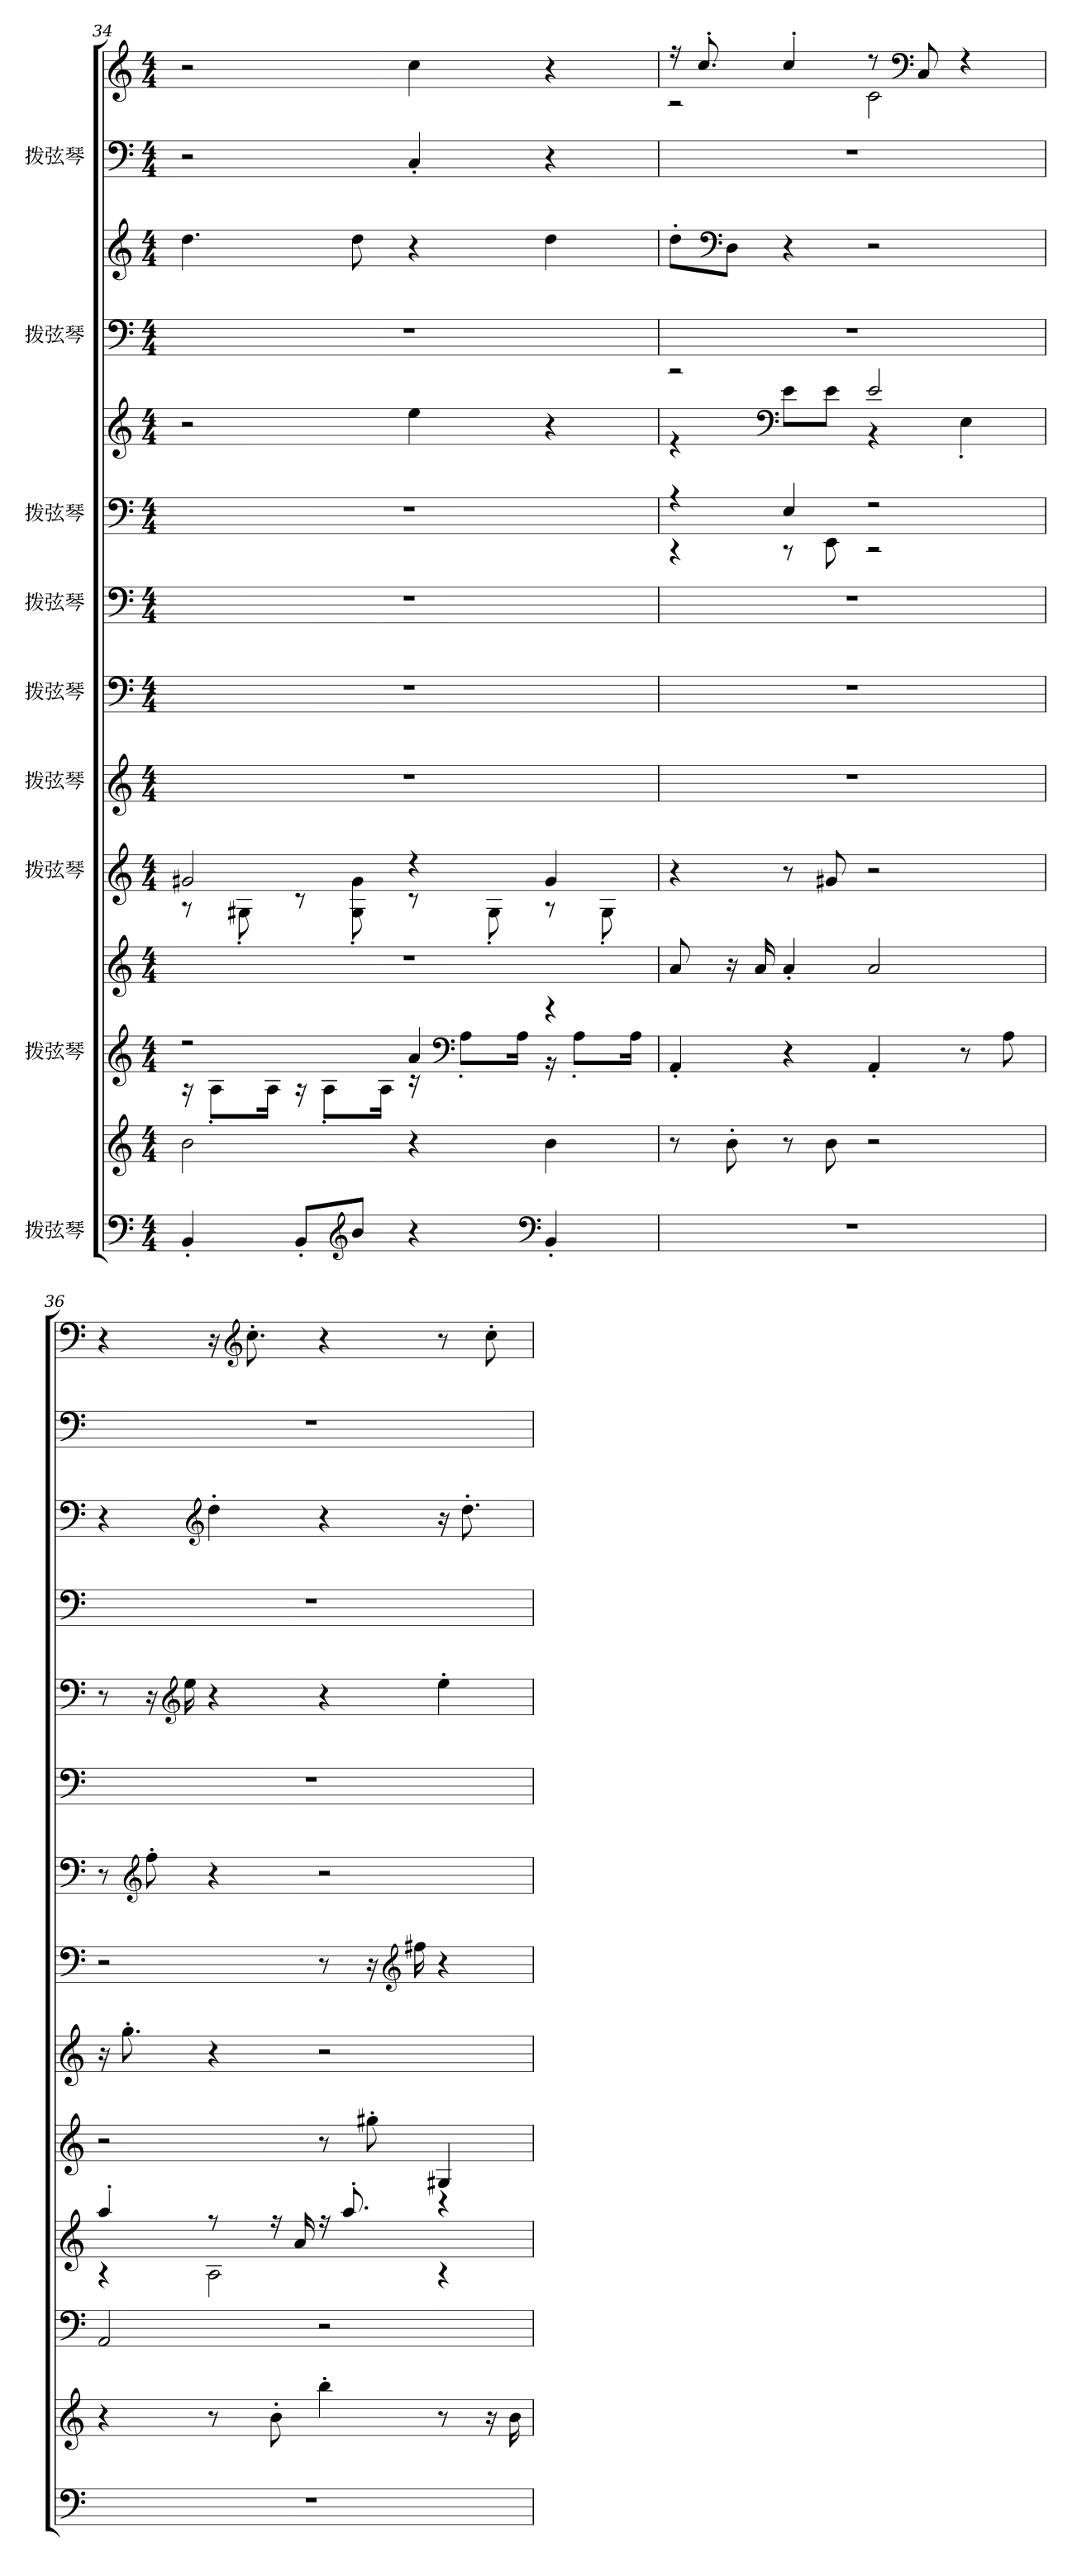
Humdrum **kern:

**kern	**kern	**kern	**kern	**kern	**kern	**kern	**kern	**kern	**kern	**kern	**kern	**kern	**kern
*part9	*part9	*part8	*part8	*part7	*part6	*part5	*part4	*part3	*part3	*part2	*part2	*part1	*part1
*staff14	*staff13	*staff12	*staff11	*staff10	*staff9	*staff8	*staff7	*staff6	*staff5	*staff4	*staff3	*staff2	*staff1
*I"拨弦琴	*	*I"拨弦琴	*	*I"拨弦琴	*I"拨弦琴	*I"拨弦琴	*I"拨弦琴	*I"拨弦琴	*	*I"拨弦琴	*	*I"拨弦琴	*
!!LO:PB:g=z
*clefF4	*clefG2	*clefG2	*clefG2	*clefG2	*clefG2	*clefF4	*clefF4	*clefF4	*clefG2	*clefF4	*clefG2	*clefF4	*clefG2
*k[]	*k[]	*k[]	*k[]	*k[]	*k[]	*k[]	*k[]	*k[]	*k[]	*k[]	*k[]	*k[]	*k[]
*M4/4	*M4/4	*M4/4	*M4/4	*M4/4	*M4/4	*M4/4	*M4/4	*M4/4	*M4/4	*M4/4	*M4/4	*M4/4	*M4/4
=34	=34	=34	=34	=34	=34	=34	=34	=34	=34	=34	=34	=34	=34
*	*	*^	*	*^	*	*	*	*	*	*	*	*	*
4BB'/	2b\	2r	16r	1r	2g#X/	8r	1r	1r	1r	1r	2r	1r	4.dd\	2r	2r
.	.	.	8A'\L	.	.	.	.	.	.	.	.	.	.	.	.
.	.	.	.	.	.	8G#X'\	.	.	.	.	.	.	.	.	.
.	.	.	16A\Jk	.	.	.	.	.	.	.	.	.	.	.	.
8BB'/L	.	.	16r	.	.	8r	.	.	.	.	.	.	.	.	.
.	.	.	8A'\L	.	.	.	.	.	.	.	.	.	.	.	.
*clefG2	*	*	*	*	*	*	*	*	*	*	*	*	*	*	*
8b/J	.	.	.	.	.	8G#\' 8g#\'	.	.	.	.	.	.	8dd\	.	.
.	.	.	16A\Jk	.	.	.	.	.	.	.	.	.	.	.	.
4r	4r	4a/	16r	.	4r	8r	.	.	.	.	4ee\	.	4r	4C'/	4cc\
*	*	*clefF4	*	*	*	*	*	*	*	*	*	*	*	*	*
.	.	.	8A'\L	.	.	.	.	.	.	.	.	.	.	.	.
.	.	.	.	.	.	8G#'\	.	.	.	.	.	.	.	.	.
.	.	.	16A\Jk	.	.	.	.	.	.	.	.	.	.	.	.
*clefF4	*	*	*	*	*	*	*	*	*	*	*	*	*	*	*
4BB'/	4b\	4r	16r	.	4g#/	8r	.	.	.	.	4r	.	4dd\	4r	4r
.	.	.	8A'\L	.	.	.	.	.	.	.	.	.	.	.	.
.	.	.	.	.	.	8G#'\	.	.	.	.	.	.	.	.	.
.	.	.	16A\Jk	.	.	.	.	.	.	.	.	.	.	.	.
*	*	*v	*v	*	*v	*v	*	*	*	*	*	*	*	*	*
=35	=35	=35	=35	=35	=35	=35	=35	=35	=35	=35	=35	=35	=35
*	*	*	*	*	*	*	*	*^	*^	*	*	*	*^
1r	8r	4AA'/	8a/	4r	1r	1r	1r	4r	4r	2r	4r	1r	8dd'\L	1r	16r	2r
.	.	.	.	.	.	.	.	.	.	.	.	.	.	.	8.cc'/	.
*	*	*	*	*	*	*	*	*	*	*	*	*	*clefF4	*	*	*
.	8b'\	.	16r	.	.	.	.	.	.	.	.	.	8D\J	.	.	.
.	.	.	16a/	.	.	.	.	.	.	.	.	.	.	.	.	.
*	*	*	*	*	*	*	*	*	*	*clefF4	*	*	*	*	*	*
.	8r	4r	4a'/	8r	.	.	.	4E/	8r	.	8e\L	.	4r	.	4cc'/	.
.	8b\	.	.	8g#X/	.	.	.	.	8EE\	.	8e\J	.	.	.	.	.
.	2r	4AA'/	2a/	2r	.	.	.	2r	2r	2e/	4r	.	2r	.	8r	2c\
*	*	*	*	*	*	*	*	*	*	*	*	*	*	*	*clefF4	*
.	.	.	.	.	.	.	.	.	.	.	.	.	.	.	8C/	.
.	.	8r	.	.	.	.	.	.	.	.	4E'\	.	.	.	4r	.
.	.	8A\	.	.	.	.	.	.	.	.	.	.	.	.	.	.
*	*	*	*	*	*	*	*	*v	*v	*	*	*	*	*	*v	*v
*	*	*	*	*	*	*	*	*	*v	*v	*	*	*	*
!!LO:PB:g=z
=36	=36	=36	=36	=36	=36	=36	=36	=36	=36	=36	=36	=36	=36
*	*	*	*^	*	*	*	*	*	*	*	*	*	*
1r	4r	2AA/	4aa'/	4r	2r	16r	2r	8r	1r	8r	1r	4r	1r	4r
.	.	.	.	.	.	8.gg'\	.	.	.	.	.	.	.	.
*	*	*	*	*	*	*	*	*clefG2	*	*	*	*	*	*
.	.	.	.	.	.	.	.	8ff'\	.	16r	.	.	.	.
*	*	*	*	*	*	*	*	*	*	*clefG2	*	*	*	*
.	.	.	.	.	.	.	.	.	.	16ee\	.	.	.	.
*	*	*	*	*	*	*	*	*	*	*	*	*clefG2	*	*
.	8r	.	8r	2A\	.	4r	.	4r	.	4r	.	4dd'\	.	16r
*	*	*	*	*	*	*	*	*	*	*	*	*	*	*clefG2
.	.	.	.	.	.	.	.	.	.	.	.	.	.	8.cc'\
.	8b'\	.	16r	.	.	.	.	.	.	.	.	.	.	.
.	.	.	16a/	.	.	.	.	.	.	.	.	.	.	.
.	4bb'\	2r	16r	.	8r	2r	8r	2r	.	4r	.	4r	.	4r
.	.	.	8.aa'/	.	.	.	.	.	.	.	.	.	.	.
.	.	.	.	.	8gg#X'\	.	16r	.	.	.	.	.	.	.
*	*	*	*	*	*	*	*clefG2	*	*	*	*	*	*	*
.	.	.	.	.	.	.	16ff#X\	.	.	.	.	.	.	.
.	8r	.	4r	4r	4G#X/	.	4r	.	.	4ee'\	.	16r	.	8r
.	.	.	.	.	.	.	.	.	.	.	.	8.dd'\	.	.
.	16r	.	.	.	.	.	.	.	.	.	.	.	.	8cc'\
.	16b\	.	.	.	.	.	.	.	.	.	.	.	.	.
*	*	*	*v	*v	*	*	*	*	*	*	*	*	*	*
=	=	=	=	=	=	=	=	=	=	=	=	=	=
*-	*-	*-	*-	*-	*-	*-	*-	*-	*-	*-	*-	*-	*-
